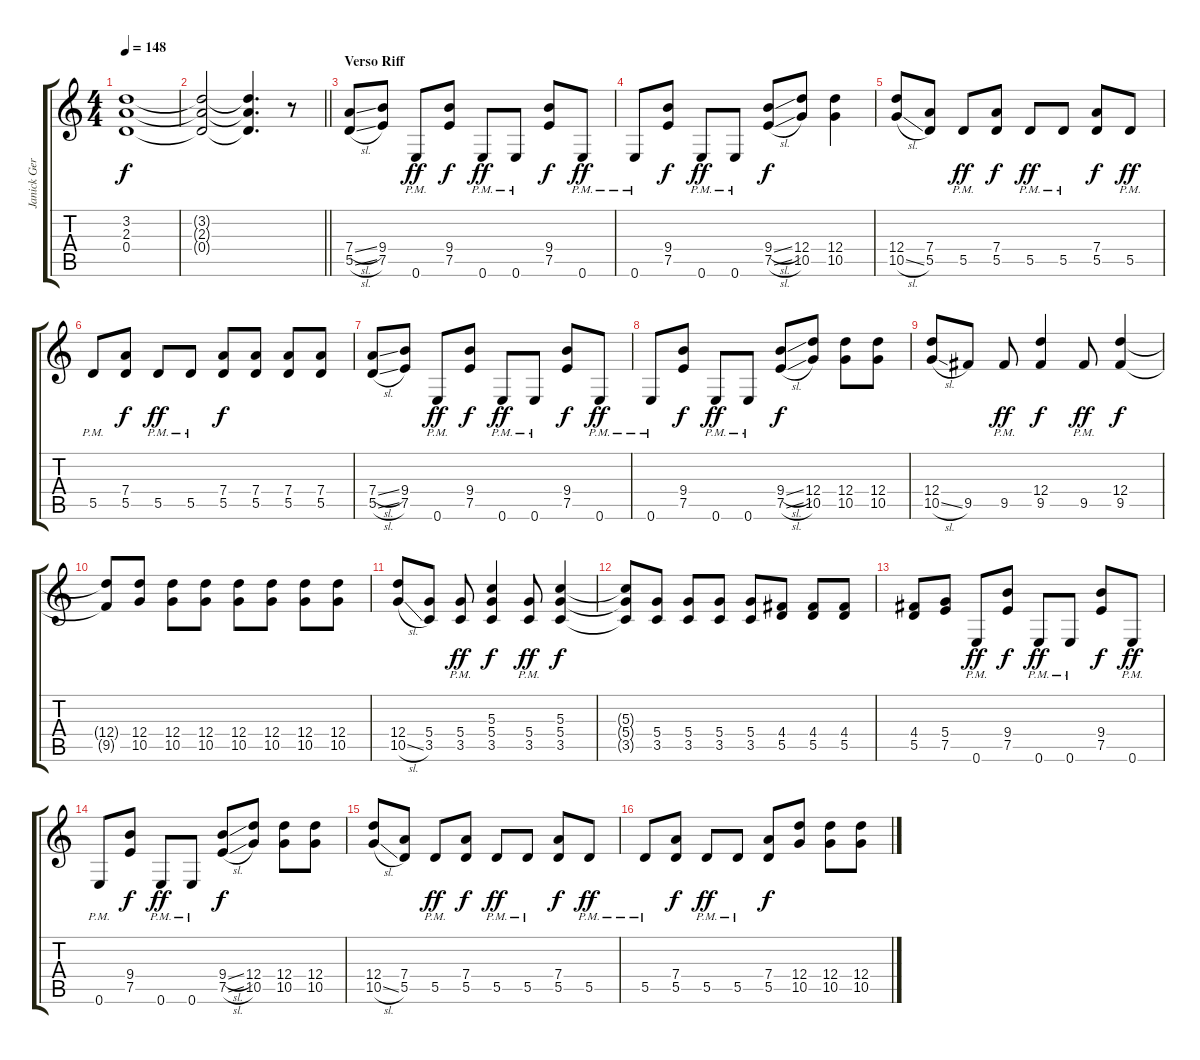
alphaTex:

\track ("Janick Gers" "Janick Ger") {instrument overdrivenguitar}
\staff {score tabs}
\tuning (E4 B3 G3 D3 A2 E2) {hide}
\ts (4 4)
\tempo 148
\clef g2
\ks c
(3.2 2.3 0.4).1{dy f} |
\barLineRight lightlight
(3.2{t} 2.3{t} 0.4{t}).2 (3.2{t} 2.3{t} 0.4{t}).4{d} r.8 |
\section ("" "Verso Riff")
(7.4{sl} 5.5{sl}).8 (9.4 7.5).8 0.6{pm}.8{dy ff} (9.4 7.5).8{dy f} 0.6{pm}.8{dy ff} 0.6{pm}.8 (9.4 7.5).8{dy f} 0.6{pm}.8{dy ff} |
0.6{pm}.8 (9.4 7.5).8{dy f} 0.6{pm}.8{dy ff} 0.6{pm}.8 (9.4{sl} 7.5{sl}).8{dy f} (12.4 10.5).8 (12.4 10.5).4 |
(12.4 10.5{sl}).8 (7.4 5.5).8 5.5{pm}.8{dy ff} (7.4 5.5).8{dy f} 5.5{pm}.8{dy ff} 5.5{pm}.8 (7.4 5.5).8{dy f} 5.5{pm}.8{dy ff} |
5.5{pm}.8 (7.4 5.5).8{dy f} 5.5{pm}.8{dy ff} 5.5{pm}.8 (7.4 5.5).8{dy f} (7.4 5.5).8 (7.4 5.5).8 (7.4 5.5).8 |
(7.4{sl} 5.5{sl}).8 (9.4 7.5).8 0.6{pm}.8{dy ff} (9.4 7.5).8{dy f} 0.6{pm}.8{dy ff} 0.6{pm}.8 (9.4 7.5).8{dy f} 0.6{pm}.8{dy ff} |
0.6{pm}.8 (9.4 7.5).8{dy f} 0.6{pm}.8{dy ff} 0.6{pm}.8 (9.4{sl} 7.5{sl}).8{dy f} (12.4 10.5).8 (12.4 10.5).8 (12.4 10.5).8 |
(12.4 10.5{sl}).8 9.5.8 9.5{pm}.8{dy ff} (12.4 9.5).4{dy f} 9.5{pm}.8{dy ff} (12.4 9.5).4{dy f} |
(12.4{t} 9.5{t}).8 (12.4 10.5).8 (12.4 10.5).8 (12.4 10.5).8 (12.4 10.5).8 (12.4 10.5).8 (12.4 10.5).8 (12.4 10.5).8 |
(12.4 10.5{sl}).8 (5.4 3.5).8 (5.4{pm} 3.5{pm}).8{dy ff} (5.3 5.4 3.5).4{dy f} (5.4{pm} 3.5{pm}).8{dy ff} (5.3 5.4 3.5).4{dy f} |
(5.3{t} 5.4{t} 3.5{t}).8 (5.4 3.5).8 (5.4 3.5).8 (5.4 3.5).8 (5.4 3.5).8 (4.4 5.5).8 (4.4 5.5).8 (4.4 5.5).8 |
(4.4 5.5).8 (5.4 7.5).8 0.6{pm}.8{dy ff} (9.4 7.5).8{dy f} 0.6{pm}.8{dy ff} 0.6{pm}.8 (9.4 7.5).8{dy f} 0.6{pm}.8{dy ff} |
0.6{pm}.8 (9.4 7.5).8{dy f} 0.6{pm}.8{dy ff} 0.6{pm}.8 (9.4{sl} 7.5{sl}).8{dy f} (12.4 10.5).8 (12.4 10.5).8 (12.4 10.5).8 |
(12.4 10.5{sl}).8 (7.4 5.5).8 5.5{pm}.8{dy ff} (7.4 5.5).8{dy f} 5.5{pm}.8{dy ff} 5.5{pm}.8 (7.4 5.5).8{dy f} 5.5{pm}.8{dy ff} |
5.5{pm}.8 (7.4 5.5).8{dy f} 5.5{pm}.8{dy ff} 5.5{pm}.8 (7.4 5.5).8{dy f} (12.4 10.5).8 (12.4 10.5).8 (12.4 10.5).8
